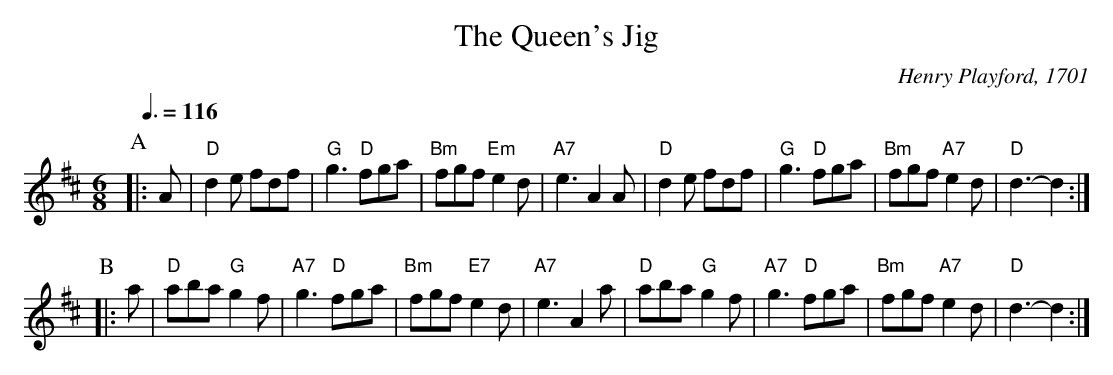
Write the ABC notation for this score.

X:1
T:The Queen's Jig
C:Henry Playford, 1701
M:6/8
L:1/8
Q:3/8=116
K:D
P:A
|: A | "D"d2e fdf | "G"g3 "D"fga | "Bm"fgf "Em"e2d | "A7"e3 A2A |\
"D"d2e fdf | "G"g3 "D"fga | "Bm"fgf "A7"e2d | "D"d3-d2 :|
P:B
|: a | "D"aba "G"g2f | "A7"g3 "D"fga | "Bm"fgf "E7"e2d | "A7"e3 A2a |\
"D"aba "G"g2f | "A7"g3 "D"fga | "Bm"fgf "A7"e2d | "D"d3-d2 :|
